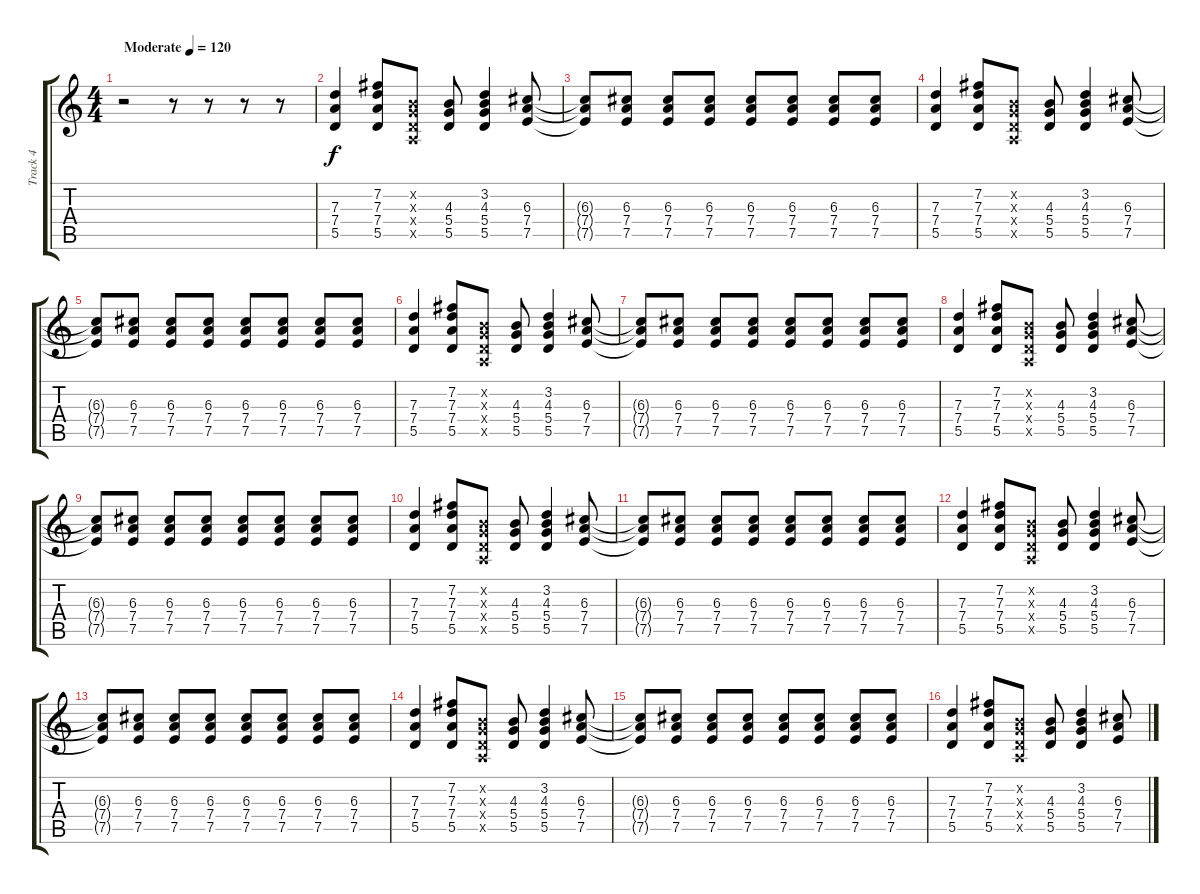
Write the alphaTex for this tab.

\track ("Track 4" "Track 4") {instrument electricguitarclean}
\staff {score tabs}
\tuning (E4 B3 G3 D3 A2 E2) {hide}
\ts (4 4)
\tempo (120 "Moderate")
\clef g2
\ks c
r.2{dy f instrument electricguitarclean} r.8 r.8 r.8 r.8 |
(7.3 7.4 5.5).4 (7.2 7.3 7.4 5.5).8 (0.2{x} 0.3{x} 0.4{x} 0.5{x}).8 (4.3 5.4 5.5).8 (3.2 4.3 5.4 5.5).4 (6.3 7.4 7.5).8 |
(6.3{t} 7.4{t} 7.5{t}).8 (6.3 7.4 7.5).8 (6.3 7.4 7.5).8 (6.3 7.4 7.5).8 (6.3 7.4 7.5).8 (6.3 7.4 7.5).8 (6.3 7.4 7.5).8 (6.3 7.4 7.5).8 |
(7.3 7.4 5.5).4 (7.2 7.3 7.4 5.5).8 (0.2{x} 0.3{x} 0.4{x} 0.5{x}).8 (4.3 5.4 5.5).8 (3.2 4.3 5.4 5.5).4 (6.3 7.4 7.5).8 |
(6.3{t} 7.4{t} 7.5{t}).8 (6.3 7.4 7.5).8 (6.3 7.4 7.5).8 (6.3 7.4 7.5).8 (6.3 7.4 7.5).8 (6.3 7.4 7.5).8 (6.3 7.4 7.5).8 (6.3 7.4 7.5).8 |
(7.3 7.4 5.5).4 (7.2 7.3 7.4 5.5).8 (0.2{x} 0.3{x} 0.4{x} 0.5{x}).8 (4.3 5.4 5.5).8 (3.2 4.3 5.4 5.5).4 (6.3 7.4 7.5).8 |
(6.3{t} 7.4{t} 7.5{t}).8 (6.3 7.4 7.5).8 (6.3 7.4 7.5).8 (6.3 7.4 7.5).8 (6.3 7.4 7.5).8 (6.3 7.4 7.5).8 (6.3 7.4 7.5).8 (6.3 7.4 7.5).8 |
(7.3 7.4 5.5).4 (7.2 7.3 7.4 5.5).8 (0.2{x} 0.3{x} 0.4{x} 0.5{x}).8 (4.3 5.4 5.5).8 (3.2 4.3 5.4 5.5).4 (6.3 7.4 7.5).8 |
(6.3{t} 7.4{t} 7.5{t}).8 (6.3 7.4 7.5).8 (6.3 7.4 7.5).8 (6.3 7.4 7.5).8 (6.3 7.4 7.5).8 (6.3 7.4 7.5).8 (6.3 7.4 7.5).8 (6.3 7.4 7.5).8 |
(7.3 7.4 5.5).4 (7.2 7.3 7.4 5.5).8 (0.2{x} 0.3{x} 0.4{x} 0.5{x}).8 (4.3 5.4 5.5).8 (3.2 4.3 5.4 5.5).4 (6.3 7.4 7.5).8 |
(6.3{t} 7.4{t} 7.5{t}).8 (6.3 7.4 7.5).8 (6.3 7.4 7.5).8 (6.3 7.4 7.5).8 (6.3 7.4 7.5).8 (6.3 7.4 7.5).8 (6.3 7.4 7.5).8 (6.3 7.4 7.5).8 |
(7.3 7.4 5.5).4 (7.2 7.3 7.4 5.5).8 (0.2{x} 0.3{x} 0.4{x} 0.5{x}).8 (4.3 5.4 5.5).8 (3.2 4.3 5.4 5.5).4 (6.3 7.4 7.5).8 |
(6.3{t} 7.4{t} 7.5{t}).8 (6.3 7.4 7.5).8 (6.3 7.4 7.5).8 (6.3 7.4 7.5).8 (6.3 7.4 7.5).8 (6.3 7.4 7.5).8 (6.3 7.4 7.5).8 (6.3 7.4 7.5).8 |
(7.3 7.4 5.5).4 (7.2 7.3 7.4 5.5).8 (0.2{x} 0.3{x} 0.4{x} 0.5{x}).8 (4.3 5.4 5.5).8 (3.2 4.3 5.4 5.5).4 (6.3 7.4 7.5).8 |
(6.3{t} 7.4{t} 7.5{t}).8 (6.3 7.4 7.5).8 (6.3 7.4 7.5).8 (6.3 7.4 7.5).8 (6.3 7.4 7.5).8 (6.3 7.4 7.5).8 (6.3 7.4 7.5).8 (6.3 7.4 7.5).8 |
(7.3 7.4 5.5).4 (7.2 7.3 7.4 5.5).8 (0.2{x} 0.3{x} 0.4{x} 0.5{x}).8 (4.3 5.4 5.5).8 (3.2 4.3 5.4 5.5).4 (6.3 7.4 7.5).8
